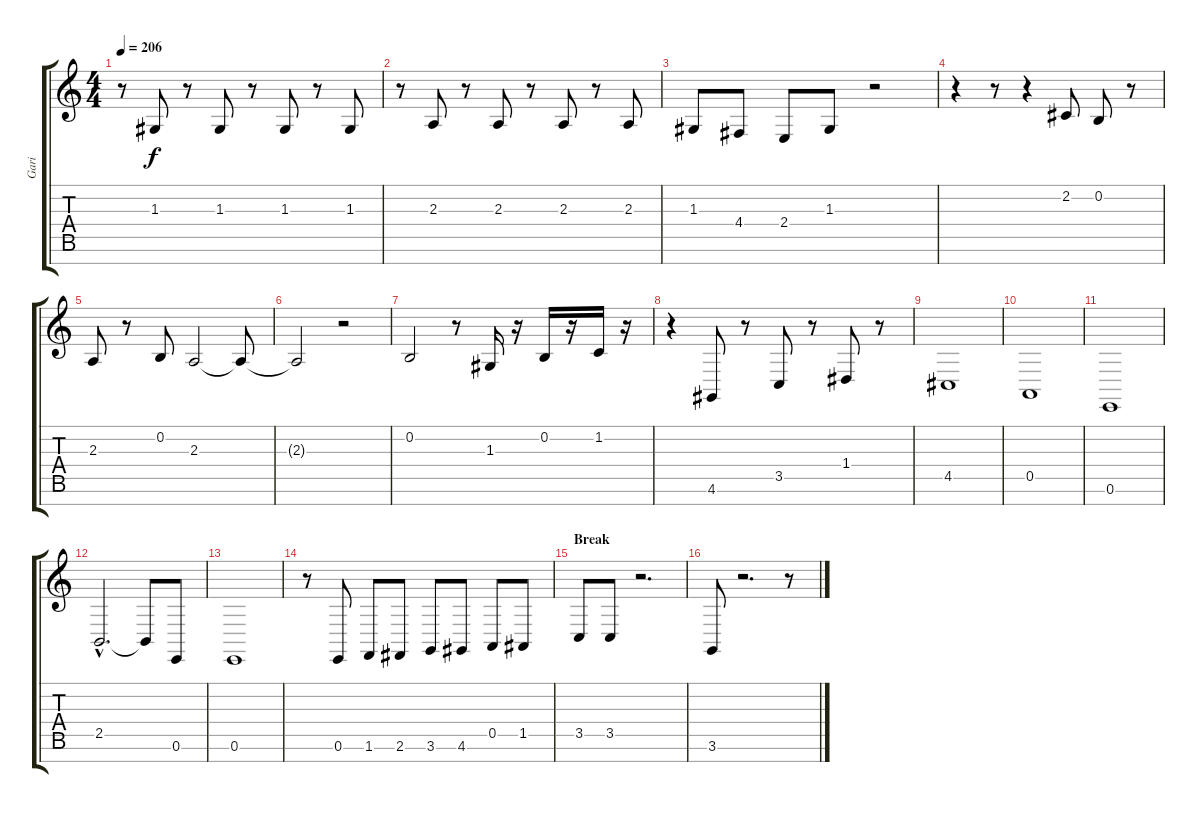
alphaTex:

\track ("Gari" "Gari") {instrument trombone}
\staff {score tabs}
\tuning (E4 B3 G3 D3 A2 E2 B1) {hide}
\ts (4 4)
\tempo 206
\clef g2
\ks c
r.8{dy f} 1.3.8 r.8 1.3.8 r.8 1.3.8 r.8 1.3.8 |
r.8 2.3.8 r.8 2.3.8 r.8 2.3.8 r.8 2.3.8 |
1.3.8 4.4.8 2.4.8 1.3.8 r.2 |
r.4 r.8 r.4 2.2.8 0.2.8 r.8 |
2.3.8 r.8 0.2.8 2.3.2 2.3{t}.8 |
2.3{t}.2 r.2 |
0.2.2 r.8 1.3.16 r.16 0.2.16 r.16 1.2.16 r.16 |
r.4 4.6.8 r.8 3.5.8 r.8 1.4.8 r.8 |
4.5.1 |
0.5.1 |
0.6.1 |
2.5{hac}.2{d} 2.5{t}.8 0.6.8 |
0.6.1 |
r.8 0.6.8 1.6.8 2.6.8 3.6.8 4.6.8 0.5.8 1.5.8 |
\section ("" "Break")
3.5.8 3.5.8 r.2{d} |
3.6.8 r.2{d} r.8
